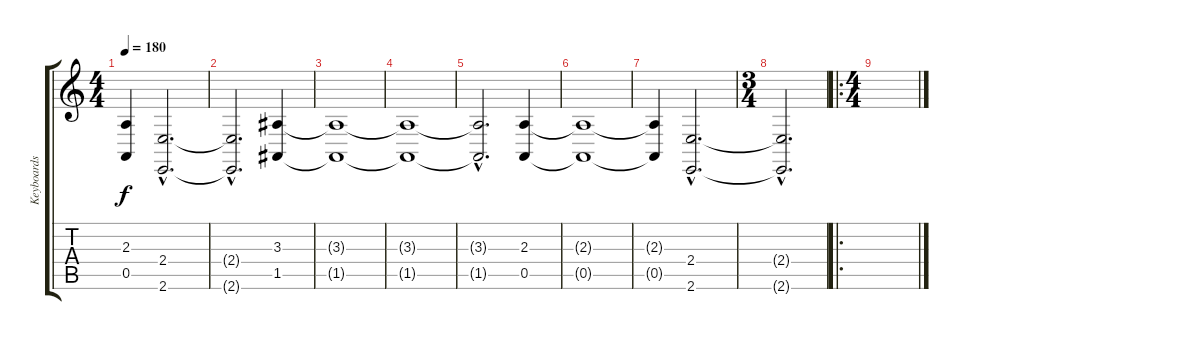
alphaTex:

\track ("Keyboards" "Keyboards") {instrument pad4choir}
\staff {score tabs}
\tuning (E4 B3 G3 D3 A2 D2) {hide}
\ts (4 4)
\tempo 180
\clef g2
\ks c
(2.3{t} 0.5{t}).4{dy f} (2.4{hac} 2.6{hac}).2{d} |
(2.4{hac t} 2.6{hac t}).2{d} (3.3 1.5).4 |
(3.3{t} 1.5{t}).1 |
(3.3{t} 1.5{t}).1 |
(3.3{hac t} 1.5{hac t}).2{d} (2.3 0.5).4 |
(2.3{t} 0.5{t}).1 |
(2.3{t} 0.5{t}).4 (2.4{hac} 2.6{hac}).2{d} |
\ts (3 4)
(2.4{hac t} 2.6{hac t}).2{d} |
\ro
\ts (4 4)
